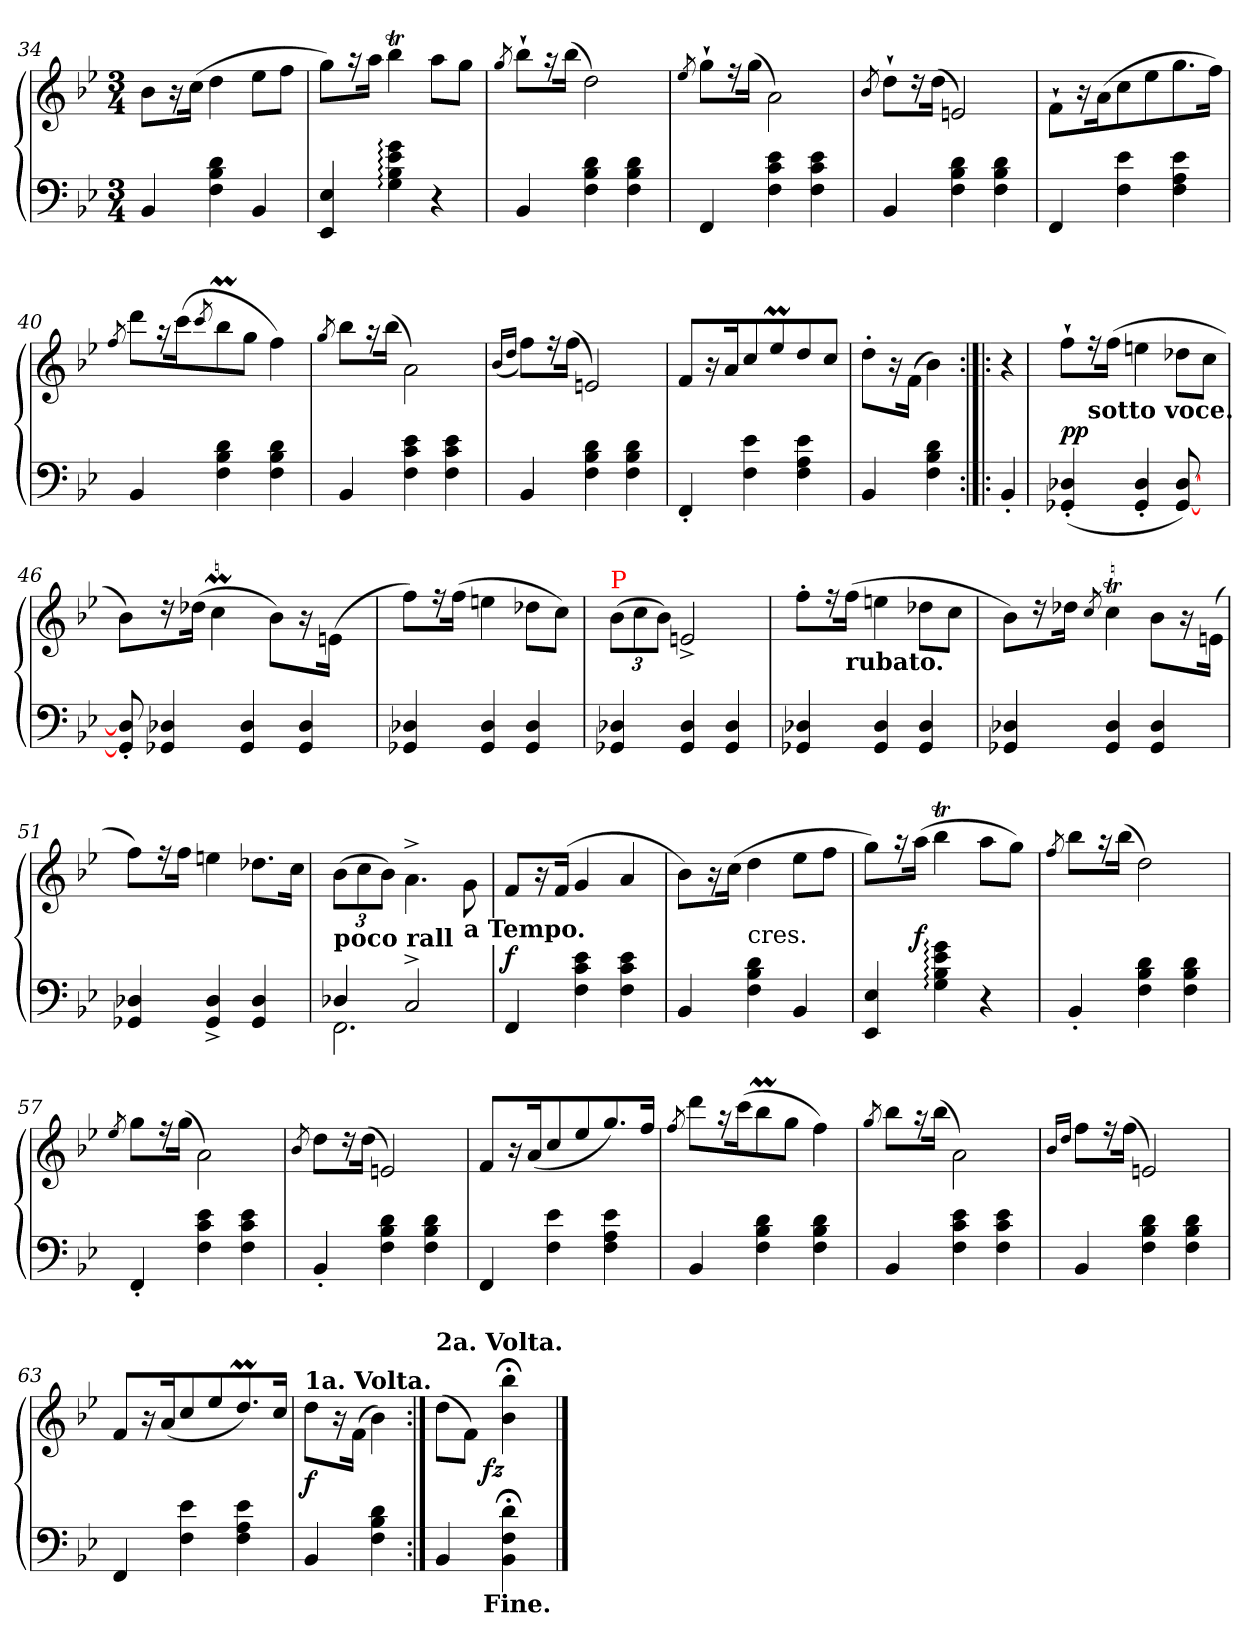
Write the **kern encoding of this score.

**kern	**kern	**dynam
*part1	*part1	*part1
*staff2	*staff1	*staff1/2
*clefF4	*clefG2	*
*k[b-e-]	*k[b-e-]	*
*B-:	*B-:	*
*M3/4	*M3/4	*
=34	=34	=34
4BB-	8b-\L	.
.	16r	.
.	(>16ccJk	.
4d 4B- 4F	4dd	.
4BB-	8ee-L	.
.	8ffJ	.
=35	=35	=35
4E- 4EE-	8ggL)	.
.	16r	.
.	16aaJk	.
4g: 4e-: 4B-: 4G:	4bb-T	.
4r	8aaL	.
.	8ggJ	.
=36	=36	=36
.	8qgg/	.
4BB-	8bb-`L	.
.	16r	.
.	(>16bb-Jk	.
4d 4B- 4F	2dd)	.
4d 4B- 4F	.	.
=37	=37	=37
.	8qee-/	.
4FF	8gg`L	.
.	16r	.
.	(>16ggJk	.
4e- 4c 4F	2a\)	.
4e- 4c 4F	.	.
=38	=38	=38
.	8qb-/	.
4BB-	8dd`L	.
.	16r	.
.	(>16ddJk	.
4d 4B- 4F	2en)	.
4d 4B- 4F	.	.
=39	=39	=39
4FF	8f`L	.
.	16r	.
.	(>16ak	.
4e- 4F	8cc	.
.	8ee-	.
4e- 4A 4F	8.gg	.
.	16ffJk)	.
=40	=40	=40
.	8qff/	.
4BB-	8dddL	.
.	16r	.
.	(>16ccck	.
.	8qccc/	.
4d 4B- 4F	8bb-M	.
.	8ggJ	.
4d 4B- 4F	4ff)	.
=41	=41	=41
.	8qgg/	.
4BB-	8bb-L	.
.	16r	.
.	(>16bb-Jk	.
4e- 4c 4F	2a\)	.
4e- 4c 4F	.	.
=42	=42	=42
.	(<16qb-/LL	.
.	16qdd/JJ	.
4BB-	8ffL)	.
.	16r	.
.	(>16ffJk	.
4d 4B- 4F	2en)	.
4d 4B- 4F	.	.
=43	=43	=43
4FF'	8f/L	.
.	16r	.
.	16ak	.
4e- 4F	8cc	.
.	8ee-M	.
4e- 4A 4F	8dd	.
.	8ccJ	.
=44	=44	=44
4BB-	8dd'\L	.
.	16r	.
.	(>16fJk	.
4d 4B- 4F	4b-\)	.
=:|!|:	=:|!|:	=:|!|:
!LO:N:vis=4	!LO:N:vis=4	!
8BB-'	8r	.
=45	=45	=45
8ryy	8ryy	.
(<4D-X' 4GG-X'	8ff`L	pp
!	!LO:TX:b:B:t=sotto voce.	!
.	16r	.
.	(>16ffJk	.
4D-' 4GG-'	4een	.
[8D- [8GG-)	8dd-XL	.
8ryy	8ccJ	.
=46	=46	=46
8D-]' 8GG-]'	8b-L)	.
4D-X 4GG-X	16r	.
.	(>16dd-XJk	.
.	4ccM	.
4D- 4GG-	.	.
.	8b-\L)	.
4D- 4GG-	16r	.
.	(>16enJk	.
.	8ryy	.
=47	=47	=47
4D-X 4GG-X	8ffL)	.
.	16r	.
.	(16ffJk	.
4D- 4GG-	4een	.
4D- 4GG-	8dd-XL	.
.	8ccJ)	.
=48	=48	=48
*	*Xbrackettup	*
!	!LO:TX:a:color=red:t=P	!
4D-X 4GG-X	(>12b-L	.
.	12cc	.
.	12b-J)	.
4D- 4GG-	2en^	.
4D- 4GG-	.	.
=49	=49	=49
4D-X 4GG-X	8ff'L	.
.	16r	.
!	!LO:TX:b:B:t=rubato.	!
.	(>16ffJk	.
4D- 4GG-	4een	.
4D- 4GG-	8dd-XL	.
.	8ccJ	.
=50	=50	=50
4D-X 4GG-X	8b-L)	.
.	16r	.
.	16dd-XJk	.
.	8qcc/	.
4D- 4GG-	4ccT	.
4D- 4GG-	8b-\L	.
.	16r	.
.	(>16enJk	.
=51	=51	=51
4D-X 4GG-X	8ffL)	.
.	16r	.
.	16ffJk	.
4D-^> 4GG-^>	4een	.
4D- 4GG-	8.dd-XL	.
.	16ccJk	.
=52	=52	=52
*^	*	*
!	!	!LO:TX:b:B:t=poco rall	!
4D-X	2.FF	(12b-L	.
.	.	12cc	.
.	.	12b-J)	.
2C^	.	4.a^>\	.
!	!	!LO:TX:b:B:t=a Tempo.	!
.	.	8g\	.
*v	*v	*	*
=53	=53	=53
4FF	8fL	f
.	16r	.
.	(<16fJk	.
4e- 4c 4F	4g	.
4e- 4c 4F	4a	.
=54	=54	=54
4BB-	8b-L)	.
.	16r	.
.	(>16cc\Jk	.
!	!LO:TX:c:t=cres.	!
4d 4B- 4F	4dd	.
4BB-	8ee-L	.
.	8ffJ	.
=55	=55	=55
4E- 4EE-	8ggL)	.
.	16r	.
.	(16aaJk	f
4g: 4e-: 4B-: 4G:	4bb-T	.
4r	8aaL	.
.	8ggJ)	.
=56	=56	=56
.	8qff/	.
4BB-'	8bb-L	.
.	16r	.
.	(>16bb-Jk	.
4d 4B- 4F	2dd)	.
4d 4B- 4F	.	.
=57	=57	=57
.	8qee-/	.
4FF'	8ggL	.
.	16r	.
.	(>16ggJk	.
4e- 4c 4F	2a\)	.
4e- 4c 4F	.	.
=58	=58	=58
.	8qb-/	.
4BB-'	8ddL	.
.	16r	.
.	(>16ddJk	.
4d 4B- 4F	2en)	.
4d 4B- 4F	.	.
=59	=59	=59
4FF	8f/L	.
.	16r	.
.	(<16ak	.
4e- 4F	8cc	.
.	8ee-	.
4e- 4A 4F	8.gg)	.
.	16ffJk	.
=60	=60	=60
.	8qff/	.
4BB-	8dddL	.
.	16r	.
.	(>16ccck	.
4d 4B- 4F	8bb-M	.
.	8ggJ	.
4d 4B- 4F	4ff)	.
=61	=61	=61
.	8qgg/	.
4BB-	8bb-L	.
.	16r	.
.	(>16bb-Jk	.
4e- 4c 4F	2a\)	.
4e- 4c 4F	.	.
=62	=62	=62
.	16qb-/LL	.
.	16qdd/JJ	.
4BB-	8ffL	.
.	16r	.
.	(>16ffJk	.
4d 4B- 4F	2en)	.
4d 4B- 4F	.	.
=63	=63	=63
4FF	8f/L	.
.	16r	.
.	(<16ak	.
4e- 4F	8cc	.
.	8ee-	.
4e- 4A 4F	8.ddm)	.
.	16ccJk	.
=64	=64	=64
!	!LO:TX:a:B:t=1a. Volta.	!
4BB-	8dd\L	f
.	16r	.
.	(>16fJk	.
4d 4B- 4F	4b-\)	.
=65:|!	=65:|!	=65:|!
*	*^	*
!	!LO:TX:a:B:t=2a. Volta.	!	!
*^	*	*	*
4BB-	8.ryy	(>8ddL	8.ryy	.
.	.	8f\J)	.	.
!	!LO:TX:b:B:t=Fine.	!	!	!
.	4ryy	.	4ryy	fz
4d;< 4F;< 4BB-;<	.	4bb-;< 4b-;<	.	.
.	16ryy	.	16ryy	.
*v	*v	*	*	*
*	*v	*v	*
==	==	==
*-	*-	*-
